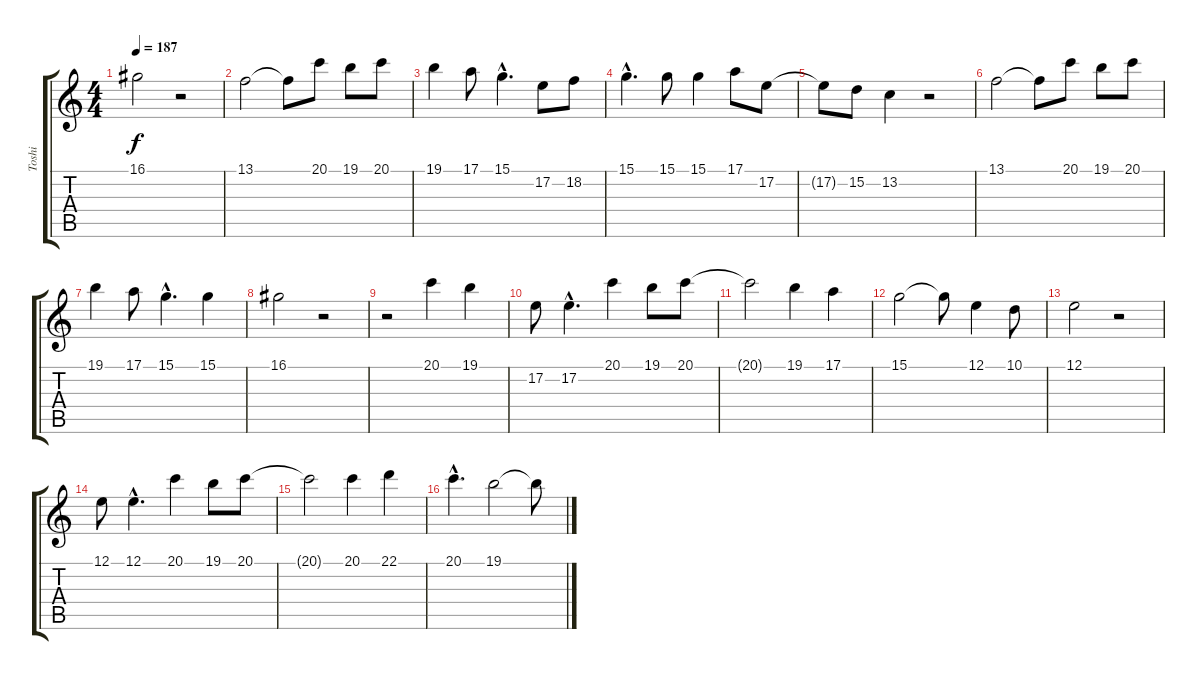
\track ("Toshi" "Toshi") {instrument tenorsax}
\staff {score tabs}
\tuning (E4 B3 G3 D3 A2 E2) {hide}
\ts (4 4)
\tempo 187
\clef g2
\ks c
16.1.2{dy f} r.2 |
13.1.2 13.1{t}.8 20.1.8 19.1.8 20.1.8 |
19.1.4 17.1.8 15.1{hac}.4{d} 17.2.8 18.2.8 |
15.1{hac}.4{d} 15.1.8 15.1.4 17.1.8 17.2.8 |
17.2{t}.8 15.2.8 13.2.4 r.2 |
13.1.2 13.1{t}.8 20.1.8 19.1.8 20.1.8 |
19.1.4 17.1.8 15.1{hac}.4{d} 15.1.4 |
16.1.2 r.2 |
r.2 20.1.4 19.1.4 |
17.2.8 17.2{hac}.4{d} 20.1.4 19.1.8 20.1.8 |
20.1{t}.2 19.1.4 17.1.4 |
15.1.2 15.1{t}.8 12.1.4 10.1.8 |
12.1.2 r.2 |
12.1.8 12.1{hac}.4{d} 20.1.4 19.1.8 20.1.8 |
20.1{t}.2 20.1.4 22.1.4 |
20.1{hac}.4{d} 19.1.2 19.1{t}.8
